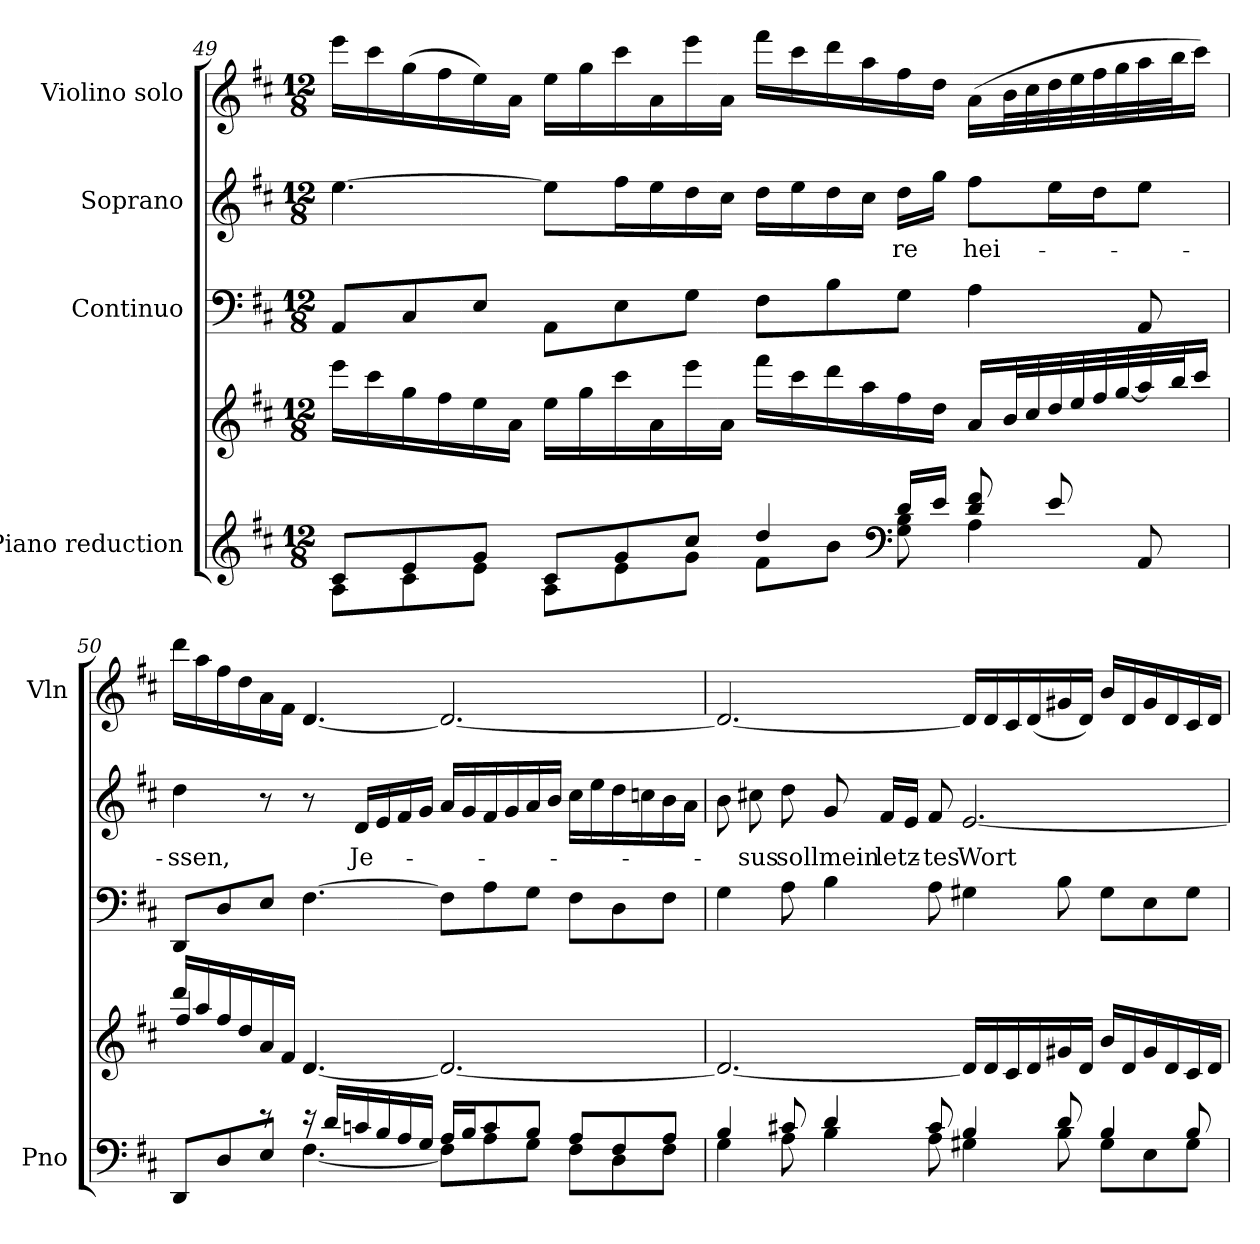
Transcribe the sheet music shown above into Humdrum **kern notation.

**kern	**kern	**kern	**kern	**text	**kern
*part4	*part4	*part3	*part2	*part2	*part1
*staff5	*staff4	*staff3	*staff2	*staff2	*staff1
*I"Piano reduction	*	*I"Continuo	*I"Soprano	*	*I"Violino solo
*I'Pno	*	*	*	*	*I'Vln
!!LO:LB:g=z
*clefG2	*clefG2	*clefF4	*clefG2	*	*clefG2
*k[f#c#]	*k[f#c#]	*k[f#c#]	*k[f#c#]	*	*k[f#c#]
*M12/8	*M12/8	*M12/8	*M12/8	*	*M12/8
=49	=49	=49	=49	=49	=49
*^	*^	*	*	*	*
8c#/L	8A\L	16eee\LL	4.ryy	8AA/L	[4.ee\	.	16eee\LL
.	.	16ccc#\	.	.	.	.	16ccc#\
8e/	8c#\	16gg\	.	8C#/	.	.	(16gg\
.	.	16ff#\	.	.	.	.	16ff#\
8g/J	8e\J	16ee\	.	8E/J	.	.	16ee\)
.	.	16a\JJ	.	.	.	.	16a\JJ
*	*	*v	*v	*	*	*	*
8c#/L	8A\L	16ee\LL	8AA\L	8ee\L]	.	16ee\LL
.	.	16gg\	.	.	.	16gg\
8g/	8e\	16ccc#\	8E\	16ff#\L	.	16ccc#\
.	.	16a\	.	16ee\	.	16a\
8cc#/J	8g\J	16eee\	8G\J	16dd\	.	16eee\
.	.	16a\JJ	.	16cc#\JJ	.	16a\JJ
4dd/	8f#\L	16fff#\LL	8F#\L	16dd\LL	.	16fff#\LL
.	.	16ccc#\	.	16ee\	.	16ccc#\
.	8b\J	16ddd\	8B\	16dd\	.	16ddd\
.	.	16aa\	.	16cc#\JJ	.	16aa\
*clefF4	*	*	*	*	*	*
!	!	!	!	!	!LO:LY:b	!
16d/LL	8G\ 8B\	16ff#\	8G\J	16dd\LL	-re	16ff#\
16e/JJ	.	16dd\JJ	.	16gg\JJ	.	16dd\JJ
!	!	!	!	!	!LO:LY:b	!
8d/ 8f#/L	4A\	16a/LL	4A\	8ff#\L	hei-	(16a\LL
.	.	32b/L	.	.	.	32b\L
.	.	32cc#/	.	.	.	32cc#\
8e/	.	32dd/	.	16ee\L	.	32dd\
.	.	32ee/	.	.	.	32ee\
.	.	32ff#/	.	16dd\J	.	32ff#\
.	.	[<32gg/	.	.	.	32gg\
*	*	*^	*	*	*	*
8ryy	8AA/	32aa/	8ee\ 8gg\]J	8AA/	8ee\J	.	32aa\
.	.	32bb/J	.	.	.	.	32bb\J
.	.	16ccc#/JJ	.	.	.	.	16ccc#\JJ)
=50	=50	=50	=50	=50	=50	=50	=50
!	!	!	!	!	!	!LO:LY:b	!
4ryy	8DD/L	16ddd/LL	4ff#/	8DD/L	4dd\	-ssen,	16ddd\LL
.	.	16aa/	.	.	.	.	16aa\
.	8D/	16ff#/	.	8D/	.	.	16ff#\
.	.	16dd/	.	.	.	.	16dd\
8r	8E/J	16a/	1ryy	8E/J	8r	.	16a\
.	.	16f#/JJ	.	.	.	.	16f#\JJ
16r	[4.F#\	[4.d/	.	[4.F#\	8r	.	[4.d/
16d/LL	.	.	.	.	.	.	.
!	!	!	!	!	!	!LO:LY:b	!
16cn/	.	.	.	.	16d/LL	Je-	.
16B/	.	.	.	.	16e/	.	.
16A/	.	.	.	.	16f#/	.	.
16G/JJ	.	.	.	.	16g/JJ	.	.
16A/LL	8F#\L]	2.d/_	.	8F#\L]	16a/LL	.	2.d/_
16B/J	.	.	.	.	16g/	.	.
8c/	8A\	.	.	8A\	16f#/	.	.
.	.	.	.	.	16g/	.	.
8B/J	8G\J	.	.	8G\J	16a/	.	.
.	.	.	.	.	16b/JJ	.	.
8A/L	8F#\L	.	.	8F#\L	16cc#\LL	.	.
.	.	.	.	.	16ee\	.	.
8F#/	8D\	.	4ryy	8D\	16dd\	.	.
.	.	.	.	.	16ccn\	.	.
8A/J	8F#\J	.	.	8F#\J	16b\	.	.
.	.	.	.	.	16a\JJ	.	.
*	*	*v	*v	*	*	*	*
!!LO:PB:g=z
=51	=51	=51	=51	=51	=51	=51
4B/	4G\	2.d/_	4G\	8b\	.	2.d/_
!	!	!	!	!	!LO:LY:b	!
.	.	.	.	8cc#X\	-sus	.
!	!	!	!	!	!LO:LY:b	!
8c#X/	8A\	.	8A\	8dd\	soll	.
!	!	!	!	!	!LO:LY:b	!
4d/	4B\	.	4B\	8g/	mein	.
!	!	!	!	!	!LO:LY:b	!
.	.	.	.	16f#/LL	letz-	.
.	.	.	.	16e/JJ	.	.
!	!	!	!	!	!LO:LY:b	!
8c#/	8A\	.	8A\	8f#/	-tes	.
!	!	!	!	!	!LO:LY:b	!
4B/	4G#X\	16d/LL]	4G#X\	[2.e/	Wort	16d/LL]
.	.	16d/	.	.	.	16d/
.	.	16c#/	.	.	.	16c#/
.	.	16d/	.	.	.	(16d/
8d/	8B\	16g#X/	8B\	.	.	16g#X/
.	.	16d/JJ	.	.	.	16d/JJ)
4B/	8G#\L	16b/LL	8G#\L	.	.	16b/LL
.	.	16d/	.	.	.	16d/
.	8E\	16g#/	8E\	.	.	16g#/
.	.	16d/	.	.	.	16d/
8B/	8G#\J	16c#/	8G#\J	.	.	16c#/
.	.	16d/JJ	.	.	.	16d/JJ
*v	*v	*	*	*	*	*
=	=	=	=	=	=
*-	*-	*-	*-	*-	*-
